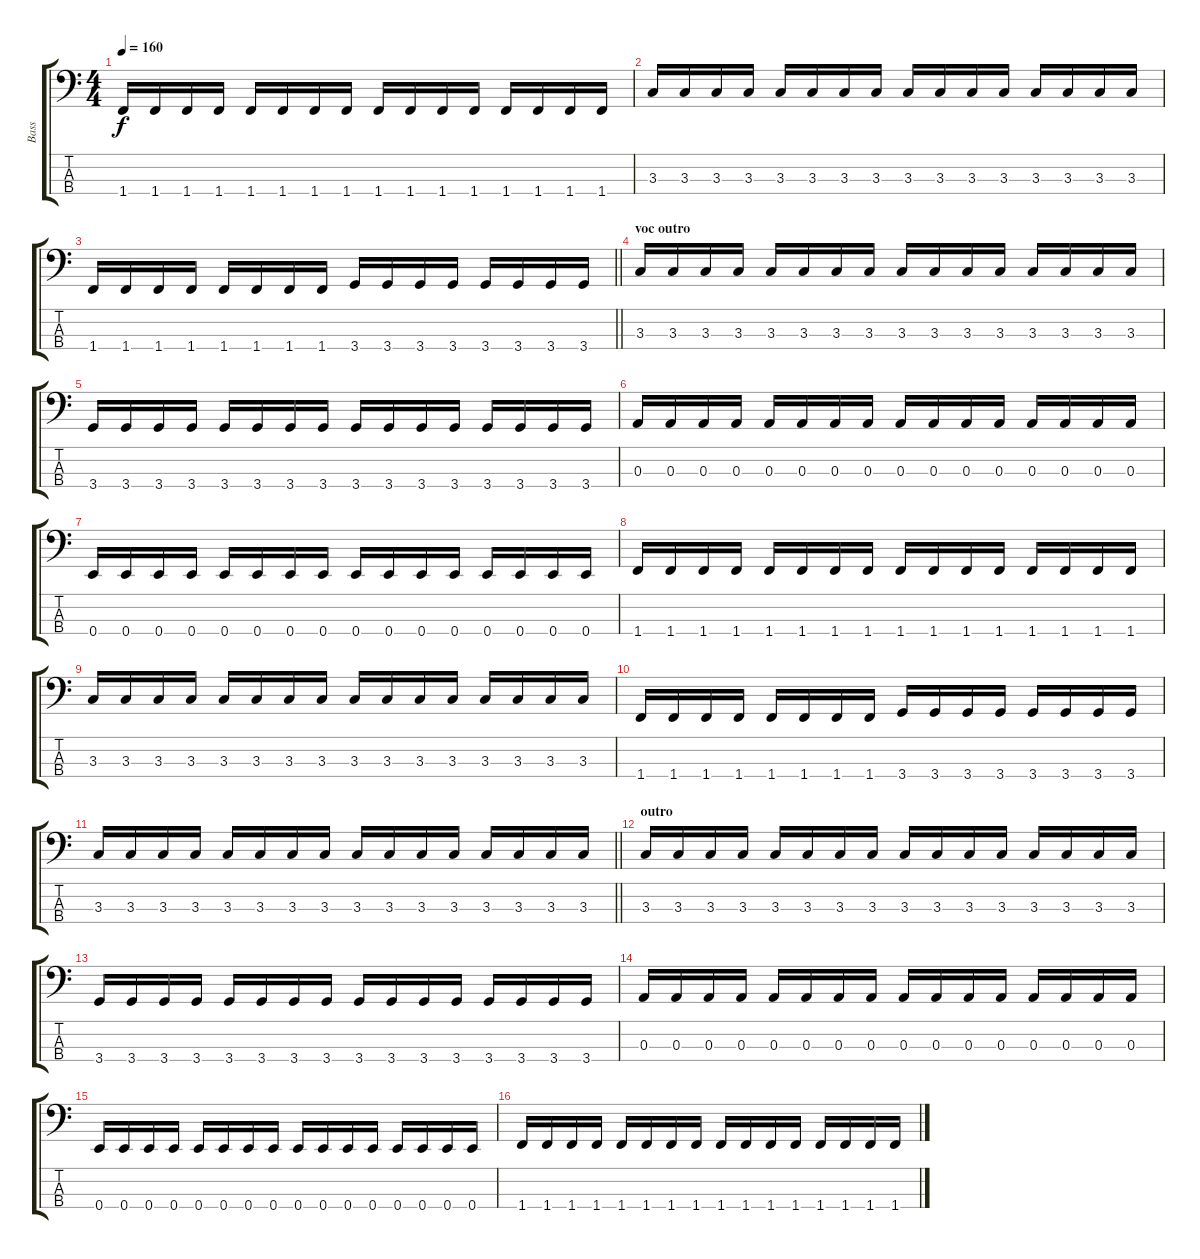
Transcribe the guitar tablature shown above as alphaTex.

\track ("Bass" "Bass") {instrument electricbasspick}
\staff {score tabs}
\tuning (G2 D2 A1 E1) {hide}
\ts (4 4)
\tempo 160
\clef f4
\ks c
1.4.16{dy f} 1.4.16 1.4.16 1.4.16 1.4.16 1.4.16 1.4.16 1.4.16 1.4.16 1.4.16 1.4.16 1.4.16 1.4.16 1.4.16 1.4.16 1.4.16 |
3.3.16 3.3.16 3.3.16 3.3.16 3.3.16 3.3.16 3.3.16 3.3.16 3.3.16 3.3.16 3.3.16 3.3.16 3.3.16 3.3.16 3.3.16 3.3.16 |
\barLineRight lightlight
1.4.16 1.4.16 1.4.16 1.4.16 1.4.16 1.4.16 1.4.16 1.4.16 3.4.16 3.4.16 3.4.16 3.4.16 3.4.16 3.4.16 3.4.16 3.4.16 |
\section ("" "voc outro")
3.3.16 3.3.16 3.3.16 3.3.16 3.3.16 3.3.16 3.3.16 3.3.16 3.3.16 3.3.16 3.3.16 3.3.16 3.3.16 3.3.16 3.3.16 3.3.16 |
3.4.16 3.4.16 3.4.16 3.4.16 3.4.16 3.4.16 3.4.16 3.4.16 3.4.16 3.4.16 3.4.16 3.4.16 3.4.16 3.4.16 3.4.16 3.4.16 |
0.3.16 0.3.16 0.3.16 0.3.16 0.3.16 0.3.16 0.3.16 0.3.16 0.3.16 0.3.16 0.3.16 0.3.16 0.3.16 0.3.16 0.3.16 0.3.16 |
0.4.16 0.4.16 0.4.16 0.4.16 0.4.16 0.4.16 0.4.16 0.4.16 0.4.16 0.4.16 0.4.16 0.4.16 0.4.16 0.4.16 0.4.16 0.4.16 |
1.4.16 1.4.16 1.4.16 1.4.16 1.4.16 1.4.16 1.4.16 1.4.16 1.4.16 1.4.16 1.4.16 1.4.16 1.4.16 1.4.16 1.4.16 1.4.16 |
3.3.16 3.3.16 3.3.16 3.3.16 3.3.16 3.3.16 3.3.16 3.3.16 3.3.16 3.3.16 3.3.16 3.3.16 3.3.16 3.3.16 3.3.16 3.3.16 |
1.4.16 1.4.16 1.4.16 1.4.16 1.4.16 1.4.16 1.4.16 1.4.16 3.4.16 3.4.16 3.4.16 3.4.16 3.4.16 3.4.16 3.4.16 3.4.16 |
\barLineRight lightlight
3.3.16 3.3.16 3.3.16 3.3.16 3.3.16 3.3.16 3.3.16 3.3.16 3.3.16 3.3.16 3.3.16 3.3.16 3.3.16 3.3.16 3.3.16 3.3.16 |
\section ("" "outro")
3.3.16 3.3.16 3.3.16 3.3.16 3.3.16 3.3.16 3.3.16 3.3.16 3.3.16 3.3.16 3.3.16 3.3.16 3.3.16 3.3.16 3.3.16 3.3.16 |
3.4.16 3.4.16 3.4.16 3.4.16 3.4.16 3.4.16 3.4.16 3.4.16 3.4.16 3.4.16 3.4.16 3.4.16 3.4.16 3.4.16 3.4.16 3.4.16 |
0.3.16 0.3.16 0.3.16 0.3.16 0.3.16 0.3.16 0.3.16 0.3.16 0.3.16 0.3.16 0.3.16 0.3.16 0.3.16 0.3.16 0.3.16 0.3.16 |
0.4.16 0.4.16 0.4.16 0.4.16 0.4.16 0.4.16 0.4.16 0.4.16 0.4.16 0.4.16 0.4.16 0.4.16 0.4.16 0.4.16 0.4.16 0.4.16 |
1.4.16 1.4.16 1.4.16 1.4.16 1.4.16 1.4.16 1.4.16 1.4.16 1.4.16 1.4.16 1.4.16 1.4.16 1.4.16 1.4.16 1.4.16 1.4.16
